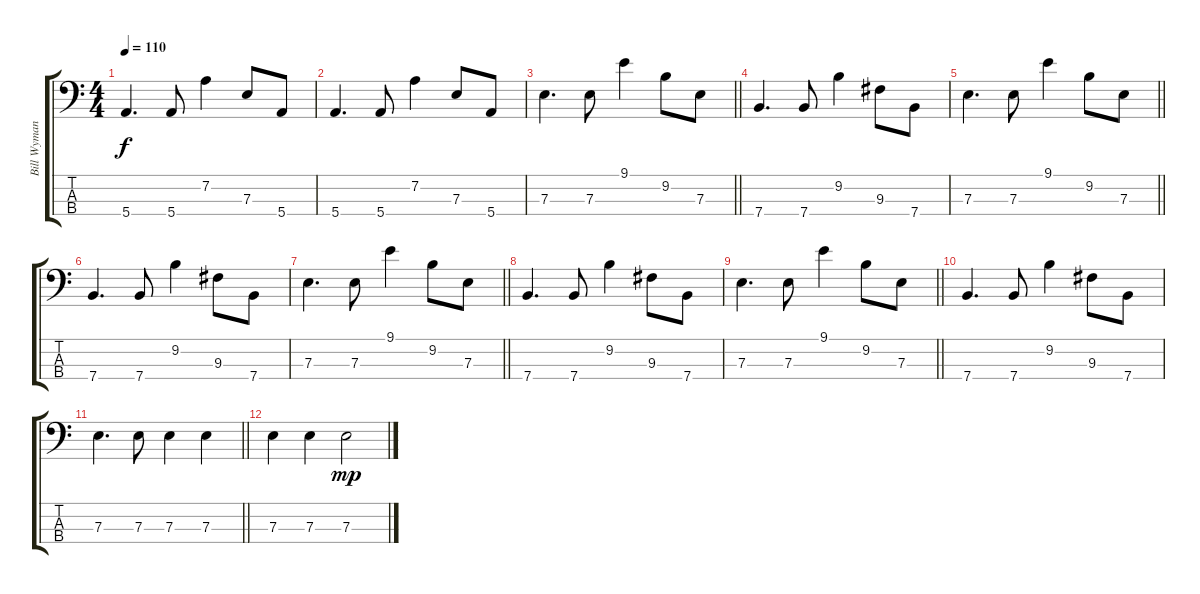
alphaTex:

\track ("Bill Wyman" "Bill Wyman") {instrument electricbassfinger}
\staff {score tabs}
\tuning (G2 D2 A1 E1) {hide}
\ts (4 4)
\tempo 110
\clef f4
\ks c
5.4.4{d dy f} 5.4.8 7.2.4 7.3.8 5.4.8 |
5.4.4{d} 5.4.8 7.2.4 7.3.8 5.4.8 |
\barLineRight lightlight
7.3.4{d} 7.3.8 9.1.4 9.2.8 7.3.8 |
7.4.4{d} 7.4.8 9.2.4 9.3.8 7.4.8 |
\barLineRight lightlight
7.3.4{d} 7.3.8 9.1.4 9.2.8 7.3.8 |
7.4.4{d} 7.4.8 9.2.4 9.3.8 7.4.8 |
\barLineRight lightlight
7.3.4{d} 7.3.8 9.1.4 9.2.8 7.3.8 |
7.4.4{d} 7.4.8 9.2.4 9.3.8 7.4.8 |
\barLineRight lightlight
7.3.4{d} 7.3.8 9.1.4 9.2.8 7.3.8 |
7.4.4{d} 7.4.8 9.2.4 9.3.8 7.4.8 |
\barLineRight lightlight
7.3.4{d} 7.3.8 7.3.4 7.3.4 |
7.3.4 7.3.4 7.3.2{dy mp}
